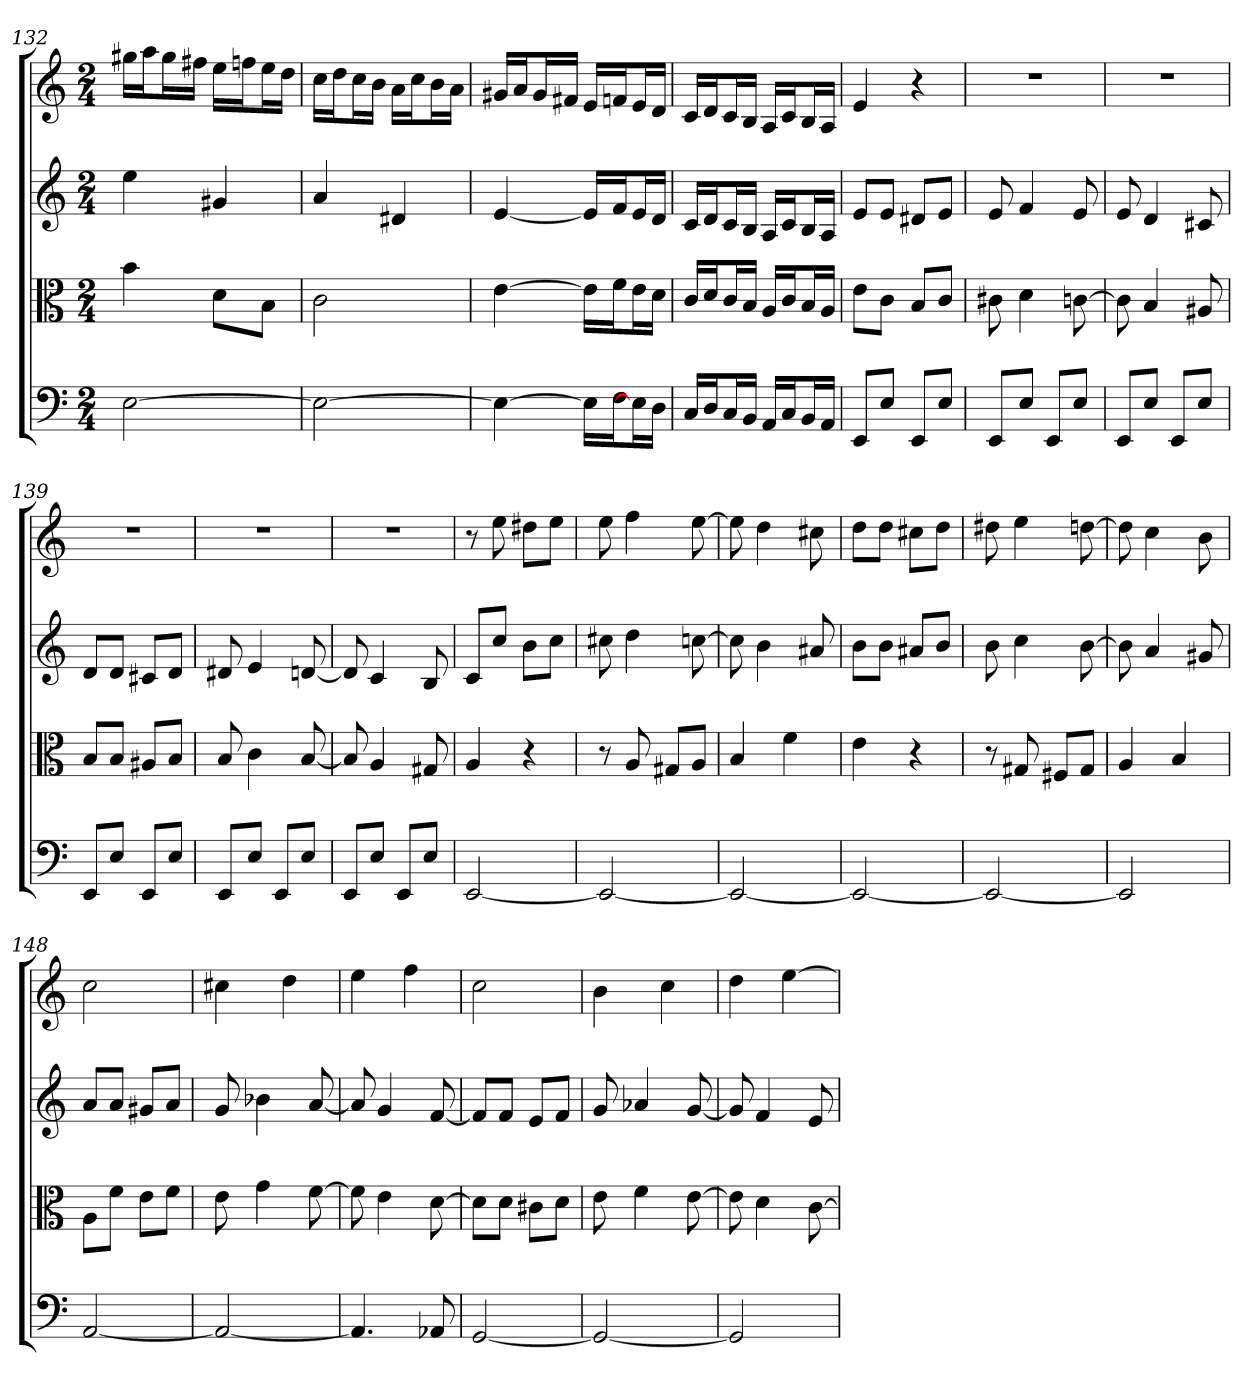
**kern	**kern	**kern	**kern
*part4	*part3	*part2	*part1
*staff4	*staff3	*staff2	*staff1
*clefF4	*clefC3	*	*
*k[]	*k[]	*k[]	*k[]
*C:	*C:	*C:	*C:
*M2/4	*M2/4	*M2/4	*M2/4
=132	=132	=132	=132
[2E	4b	4ee	16gg#XLL
.	.	.	16aaJ
.	.	.	16gg#L
.	.	.	16ff#XJJ
.	8d\L	4g#X	16eeLL
.	.	.	16ffnJ
.	8B\J	.	16eeL
.	.	.	16ddJJ
=133	=133	=133	=133
2E_	2c	4a	16ccLL
.	.	.	16ddJ
.	.	.	16ccL
.	.	.	16bJJ
.	.	4d#X	16aLL
.	.	.	16ccJ
.	.	.	16bL
.	.	.	16aJJ
=134	=134	=134	=134
4E_	[4e	[4e	16g#XLL
.	.	.	16aJ
.	.	.	16g#L
.	.	.	16f#XJJ
16E\LL]	16e\LL]	16eLL]	16eLL
16F\J	16f\J	16fJ	16fnJ
16E\L]	16e\L	16eL	16eL
16D\JJ	16d\JJ	16dJJ	16dJJ
=135	=135	=135	=135
16C/LL	16c/LL	16cLL	16cLL
16D/J	16d/J	16dJ	16dJ
16C/L	16c/L	16cL	16cL
16BB/JJ	16B/JJ	16BJJ	16BJJ
16AA/LL	16A/LL	16ALL	16ALL
16C/J	16c/J	16cJ	16cJ
16BB/L	16B/L	16BL	16BL
16AA/JJ	16A/JJ	16AJJ	16AJJ
=136	=136	=136	=136
8EE/L	8e\L	8eL	4e
8E/J	8c\J	8eJ	.
8EE/L	8B/L	8d#XL	4r
8E/J	8c/J	8eJ	.
=137	=137	=137	=137
8EE/L	8c#X	8e	2r
8E/J	4d	4f	.
8EE/L	.	.	.
8E/J	[8cn	8e	.
=138	=138	=138	=138
8EE/L	8c]	8e	2r
8E/J	4B	4d	.
8EE/L	.	.	.
8E/J	8A#X	8c#X	.
=139	=139	=139	=139
8EE/L	8B/L	8dL	2r
8E/J	8B/J	8dJ	.
8EE/L	8A#X/L	8c#XL	.
8E/J	8B/J	8dJ	.
=140	=140	=140	=140
8EE/L	8B	8d#X	2r
8E/J	4c	4e	.
8EE/L	.	.	.
8E/J	[8B	[8dn	.
=141	=141	=141	=141
8EE/L	8B]	8d]	2r
8E/J	4A	4c	.
8EE/L	.	.	.
8E/J	8G#X	8B	.
=142	=142	=142	=142
[2EE	4A	8cL	8r
.	.	8ccJ	8ee
.	4r	8bL	8dd#XL
.	.	8ccJ	8eeJ
=143	=143	=143	=143
2EE_	8r	8cc#X	8ee
.	8A	4dd	4ff
.	8G#X/L	.	.
.	8A/J	[8ccn	[8ee
=144	=144	=144	=144
2EE_	4B	8cc]	8ee]
.	.	4b	4dd
.	4f	.	.
.	.	8a#X	8cc#X
=145	=145	=145	=145
2EE_	4e	8bL	8ddL
.	.	8bJ	8ddJ
.	4r	8a#XL	8cc#XL
.	.	8bJ	8ddJ
=146	=146	=146	=146
2EE_	8r	8b	8dd#X
.	8G#X	4cc	4ee
.	8F#X/L	.	.
.	8G#/J	[8b	[8ddn
=147	=147	=147	=147
2EE]	4A	8b]	8dd]
.	.	4a	4cc
.	4B	.	.
.	.	8g#X	8b
=148	=148	=148	=148
[2AA	8A\L	8aL	2cc
.	8f\J	8aJ	.
.	8e\L	8g#XL	.
.	8f\J	8aJ	.
=149	=149	=149	=149
2AA_	8e	8g	4cc#X
.	4g	4b-X	.
.	.	.	4dd
.	[8f	[8a	.
=150	=150	=150	=150
4.AA]	8f]	8a]	4ee
.	4e	4g	.
.	.	.	4ff
8AA-X	[8d	[8f	.
=151	=151	=151	=151
[2GG	8d\L]	8fL]	2cc
.	8d\J	8fJ	.
.	8c#X\L	8eL	.
.	8d\J	8fJ	.
=152	=152	=152	=152
2GG_	8e	8g	4b
.	4f	4a-X	.
.	.	.	4cc
.	[8e	[8g	.
=153	=153	=153	=153
2GG]	8e]	8g]	4dd
.	4d	4f	.
.	.	.	[4ee
.	[8c	8e	.
=	=	=	=
*-	*-	*-	*-
